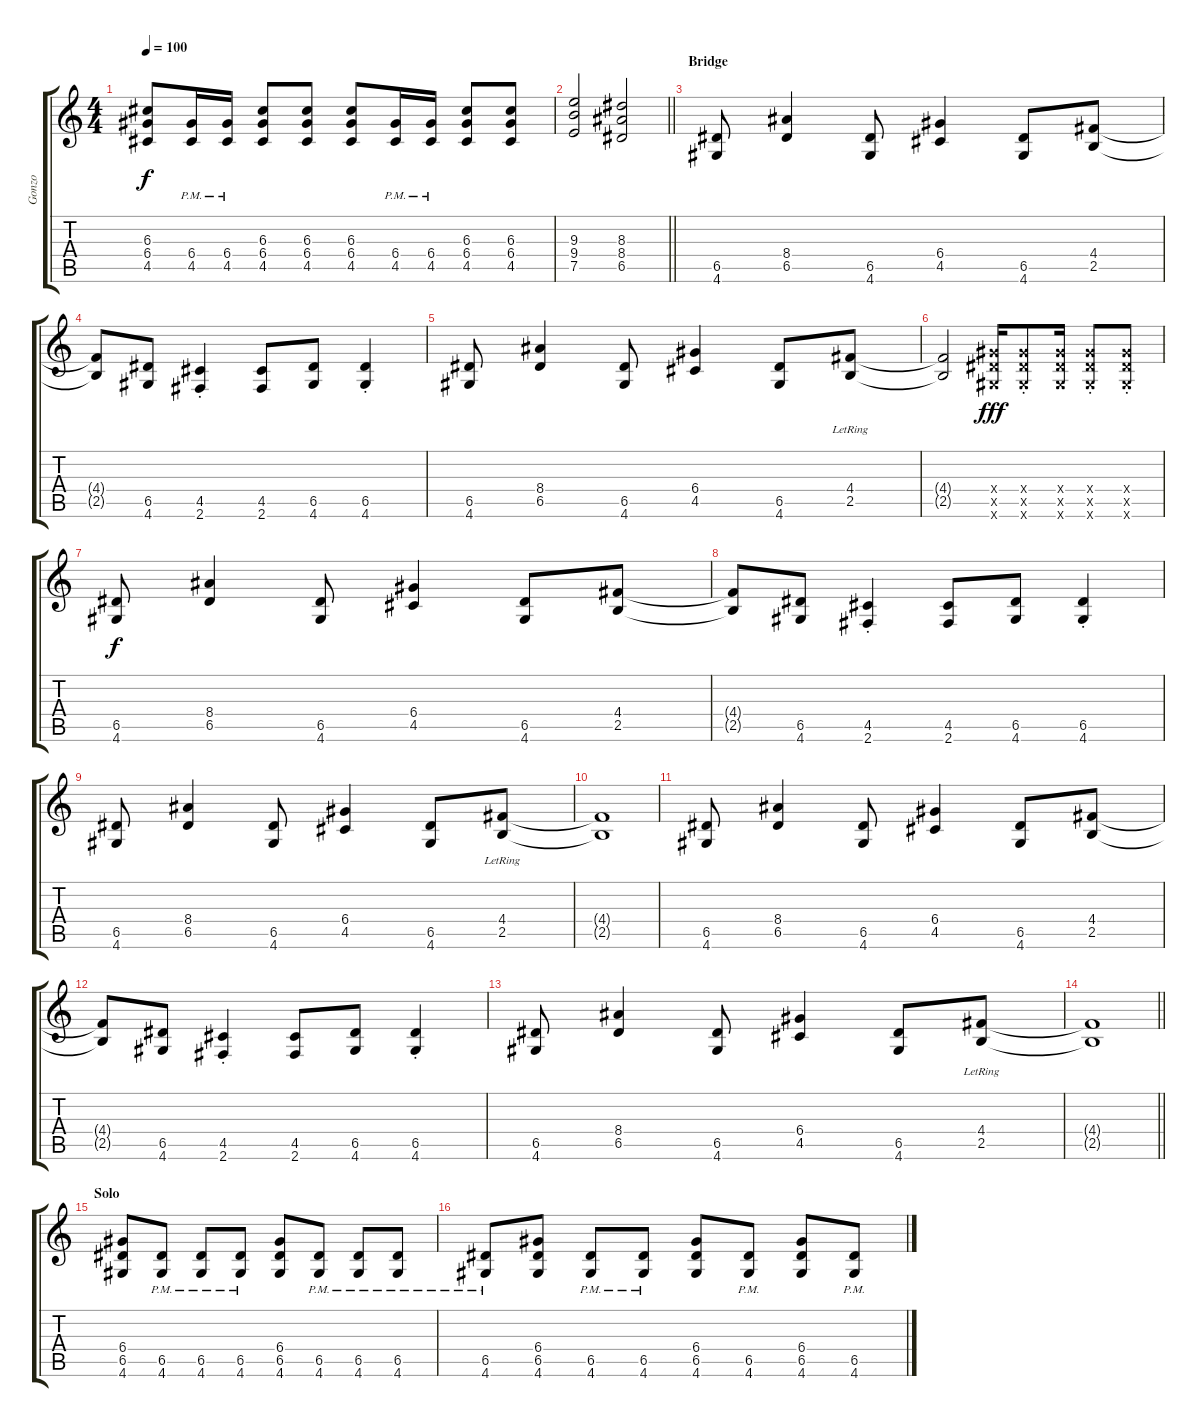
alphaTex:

\track ("Gonzo" "Gonzo") {instrument distortionguitar}
\staff {score tabs}
\tuning (E4 B3 G3 D3 A2 E2) {hide}
\ts (4 4)
\tempo 100
\clef g2
\ks c
(6.3 6.4 4.5).8{dy f} (6.4{pm} 4.5{pm}).16 (6.4{pm} 4.5{pm}).16 (6.3 6.4 4.5).8 (6.3 6.4 4.5).8 (6.3 6.4 4.5).8 (6.4{pm} 4.5{pm}).16 (6.4{pm} 4.5{pm}).16 (6.3 6.4 4.5).8 (6.3 6.4 4.5).8 |
\barLineRight lightlight
(9.3 9.4 7.5).2 (8.3 8.4 6.5).2 |
\section ("" "Bridge")
(6.5 4.6).8 (8.4 6.5).4 (6.5 4.6).8 (6.4 4.5).4 (6.5 4.6).8 (4.4 2.5).8 |
(4.4{t} 2.5{t}).8 (6.5 4.6).8 (4.5{st} 2.6{st}).4 (4.5 2.6).8 (6.5 4.6).8 (6.5{st} 4.6{st}).4 |
(6.5 4.6).8 (8.4 6.5).4 (6.5 4.6).8 (6.4 4.5).4 (6.5 4.6).8 (4.4{lr} 2.5{lr}).8 |
(4.4{t} 2.5{t}).2 (6.4{x} 6.5{x} 4.6{x}).16{dy fff} (6.4{x} 6.5{st x} 4.6{st x}).8 (6.4{x} 6.5{x} 4.6{x}).16 (6.4{x} 6.5{st x} 4.6{st x}).8 (6.4{x} 6.5{st x} 4.6{st x}).8 |
(6.5 4.6).8{dy f} (8.4 6.5).4 (6.5 4.6).8 (6.4 4.5).4 (6.5 4.6).8 (4.4 2.5).8 |
(4.4{t} 2.5{t}).8 (6.5 4.6).8 (4.5{st} 2.6{st}).4 (4.5 2.6).8 (6.5 4.6).8 (6.5{st} 4.6{st}).4 |
(6.5 4.6).8 (8.4 6.5).4 (6.5 4.6).8 (6.4 4.5).4 (6.5 4.6).8 (4.4{lr} 2.5{lr}).8 |
(4.4{t} 2.5{t}).1 |
(6.5 4.6).8 (8.4 6.5).4 (6.5 4.6).8 (6.4 4.5).4 (6.5 4.6).8 (4.4 2.5).8 |
(4.4{t} 2.5{t}).8 (6.5 4.6).8 (4.5{st} 2.6{st}).4 (4.5 2.6).8 (6.5 4.6).8 (6.5{st} 4.6{st}).4 |
(6.5 4.6).8 (8.4 6.5).4 (6.5 4.6).8 (6.4 4.5).4 (6.5 4.6).8 (4.4{lr} 2.5{lr}).8 |
\barLineRight lightlight
(4.4{t} 2.5{t}).1 |
\section ("" "Solo")
(6.4 6.5 4.6).8{volume 13} (6.5{pm} 4.6{pm}).8 (6.5{pm} 4.6{pm}).8 (6.5{pm} 4.6{pm}).8 (6.4 6.5 4.6).8 (6.5{pm} 4.6{pm}).8 (6.5{pm} 4.6{pm}).8 (6.5{pm} 4.6{pm}).8 |
(6.5{pm} 4.6{pm}).8 (6.4 6.5 4.6).8 (6.5{pm} 4.6{pm}).8 (6.5{pm} 4.6{pm}).8 (6.4 6.5 4.6).8 (6.5{pm} 4.6{pm}).8 (6.4 6.5 4.6).8 (6.5{pm} 4.6{pm}).8
